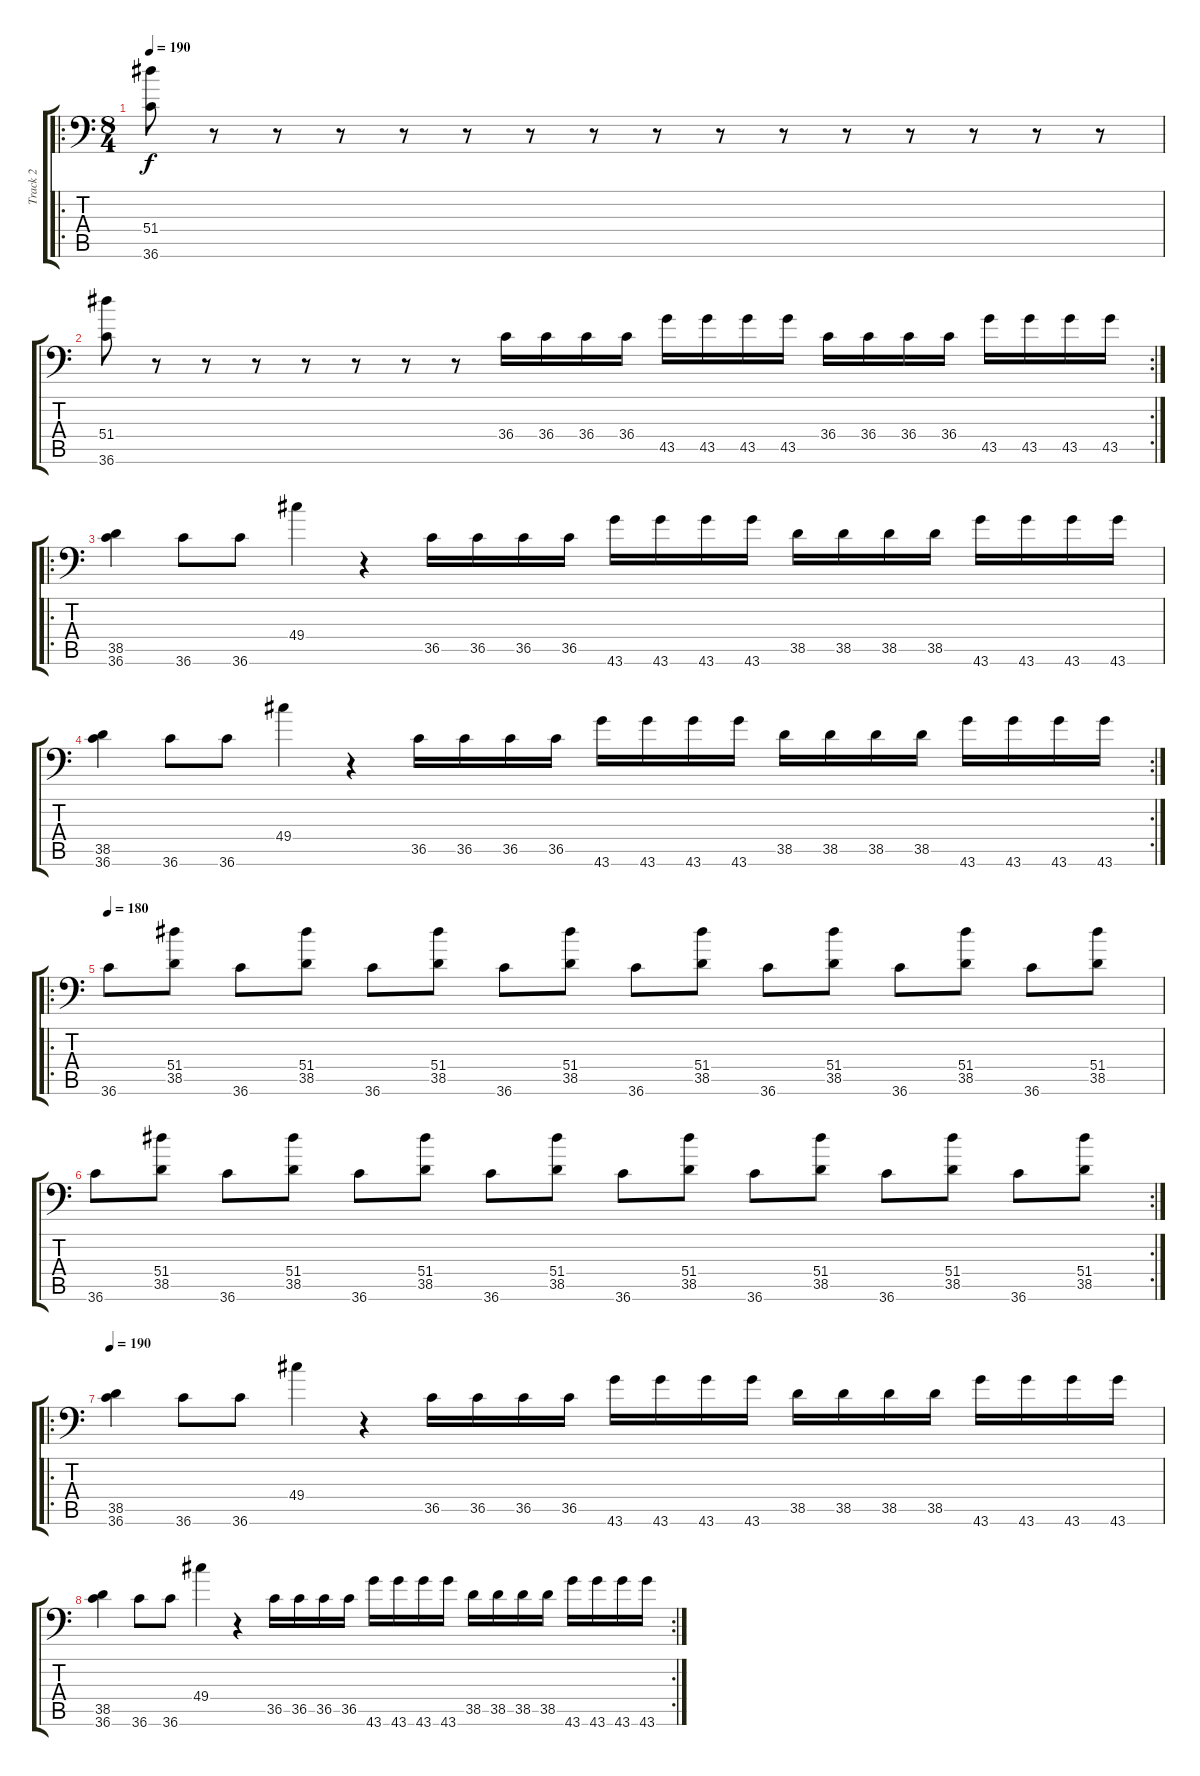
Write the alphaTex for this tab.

\track ("Track 2" "Track 2") {instrument acousticgrandpiano}
\staff {score tabs}
\tuning (C-1 C-1 C-1 C-1 C-1 C-1) {hide}
\ro
\ts (8 4)
\tempo 190
\clef f4
\ks c
(51.4 36.6).8{dy f} r.8 r.8 r.8 r.8 r.8 r.8 r.8 r.8 r.8 r.8 r.8 r.8 r.8 r.8 r.8 |
\rc 2
(51.4 36.6).8 r.8 r.8 r.8 r.8 r.8 r.8 r.8 36.4.16 36.4.16 36.4.16 36.4.16 43.5.16 43.5.16 43.5.16 43.5.16 36.4.16 36.4.16 36.4.16 36.4.16 43.5.16 43.5.16 43.5.16 43.5.16 |
\ro
(38.5 36.6).4 36.6.8 36.6.8 49.4.4 r.4 36.5.16 36.5.16 36.5.16 36.5.16 43.6.16 43.6.16 43.6.16 43.6.16 38.5.16 38.5.16 38.5.16 38.5.16 43.6.16 43.6.16 43.6.16 43.6.16 |
\rc 2
(38.5 36.6).4 36.6.8 36.6.8 49.4.4 r.4 36.5.16 36.5.16 36.5.16 36.5.16 43.6.16 43.6.16 43.6.16 43.6.16 38.5.16 38.5.16 38.5.16 38.5.16 43.6.16 43.6.16 43.6.16 43.6.16 |
\ro
\tempo 180
36.6.8 (51.4 38.5).8 36.6.8 (51.4 38.5).8 36.6.8 (51.4 38.5).8 36.6.8 (51.4 38.5).8 36.6.8 (51.4 38.5).8 36.6.8 (51.4 38.5).8 36.6.8 (51.4 38.5).8 36.6.8 (51.4 38.5).8 |
\rc 2
36.6.8 (51.4 38.5).8 36.6.8 (51.4 38.5).8 36.6.8 (51.4 38.5).8 36.6.8 (51.4 38.5).8 36.6.8 (51.4 38.5).8 36.6.8 (51.4 38.5).8 36.6.8 (51.4 38.5).8 36.6.8 (51.4 38.5).8 |
\ro
\tempo 190
(38.5 36.6).4 36.6.8 36.6.8 49.4.4 r.4 36.5.16 36.5.16 36.5.16 36.5.16 43.6.16 43.6.16 43.6.16 43.6.16 38.5.16 38.5.16 38.5.16 38.5.16 43.6.16 43.6.16 43.6.16 43.6.16 |
\rc 2
(38.5 36.6).4 36.6.8 36.6.8 49.4.4 r.4 36.5.16 36.5.16 36.5.16 36.5.16 43.6.16 43.6.16 43.6.16 43.6.16 38.5.16 38.5.16 38.5.16 38.5.16 43.6.16 43.6.16 43.6.16 43.6.16
